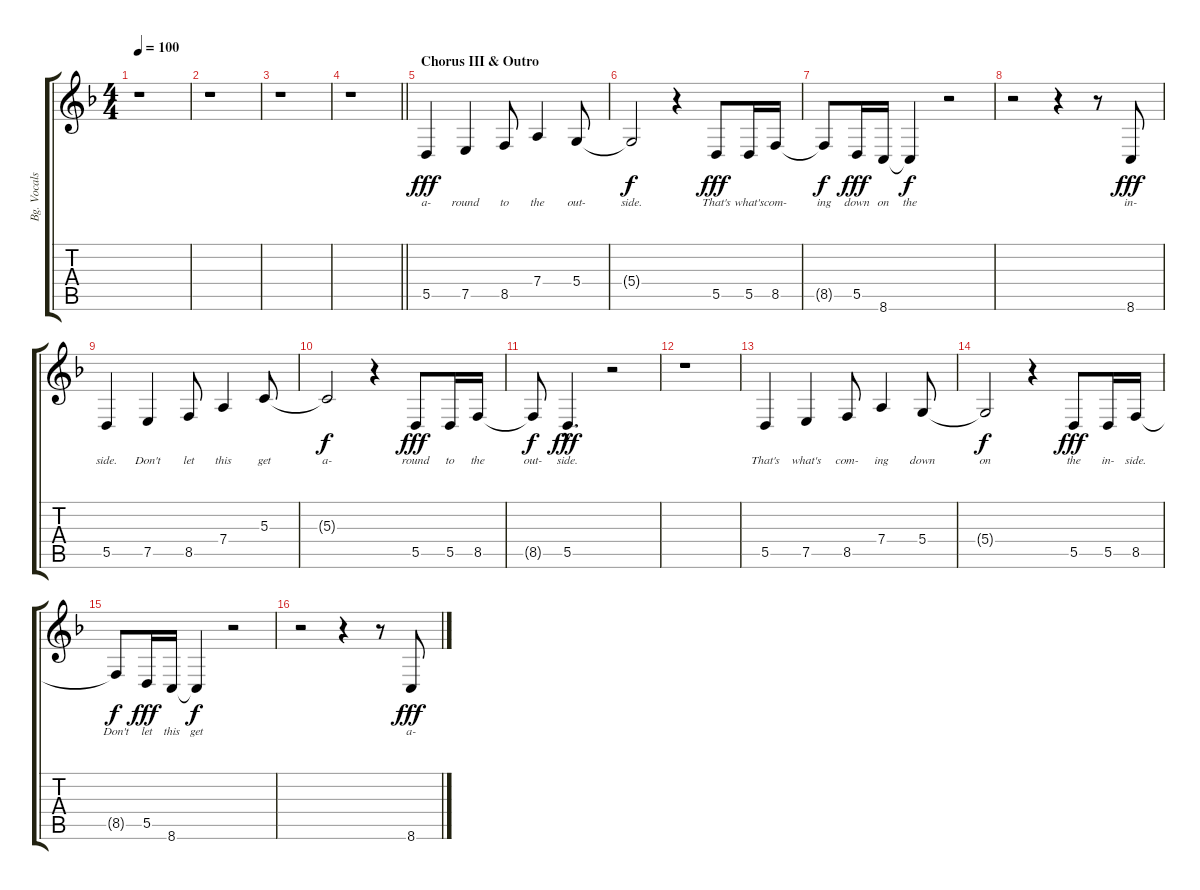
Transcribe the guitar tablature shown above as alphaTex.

\track ("Bg. Vocals" "Bg. Vocals") {instrument lead6voice}
\staff {score tabs}
\tuning (E4 B3 G3 D3 A2 E2) {hide}
\ts (4 4)
\tempo 100
\clef g2
\ks f
r.1{dy f} |
r.1 |
r.1 |
\barLineRight lightlight
r.1 |
\section ("" "Chorus III & Outro")
5.5.4{lyrics (0 "a-") lyrics (1 "") lyrics (2 "") lyrics (3 "") lyrics (4 "") dy fff} 7.5.4{lyrics (0 "round") lyrics (1 "") lyrics (2 "") lyrics (3 "") lyrics (4 "")} 8.5.8{lyrics (0 "to") lyrics (1 "") lyrics (2 "") lyrics (3 "") lyrics (4 "")} 7.4.4{lyrics (0 "the") lyrics (1 "") lyrics (2 "") lyrics (3 "") lyrics (4 "")} 5.4.8{lyrics (0 "out-") lyrics (1 "") lyrics (2 "") lyrics (3 "") lyrics (4 "")} |
5.4{t}.2{lyrics (0 "side.") lyrics (1 "") lyrics (2 "") lyrics (3 "") lyrics (4 "") dy f} r.4 5.5.8{lyrics (0 "That's") lyrics (1 "") lyrics (2 "") lyrics (3 "") lyrics (4 "") dy fff} 5.5.16{lyrics (0 "what's") lyrics (1 "") lyrics (2 "") lyrics (3 "") lyrics (4 "")} 8.5.16{lyrics (0 "com-") lyrics (1 "") lyrics (2 "") lyrics (3 "") lyrics (4 "")} |
8.5{t}.8{lyrics (0 "ing") lyrics (1 "") lyrics (2 "") lyrics (3 "") lyrics (4 "") dy f} 5.5.16{lyrics (0 "down") lyrics (1 "") lyrics (2 "") lyrics (3 "") lyrics (4 "") dy fff} 8.6.16{lyrics (0 "on") lyrics (1 "") lyrics (2 "") lyrics (3 "") lyrics (4 "")} 8.6{t}.4{lyrics (0 "the") lyrics (1 "") lyrics (2 "") lyrics (3 "") lyrics (4 "") dy f} r.2 |
r.2 r.4 r.8 8.6.8{lyrics (0 "in-") lyrics (1 "") lyrics (2 "") lyrics (3 "") lyrics (4 "") dy fff} |
5.5.4{lyrics (0 "side.") lyrics (1 "") lyrics (2 "") lyrics (3 "") lyrics (4 "")} 7.5.4{lyrics (0 "Don't") lyrics (1 "") lyrics (2 "") lyrics (3 "") lyrics (4 "")} 8.5.8{lyrics (0 "let") lyrics (1 "") lyrics (2 "") lyrics (3 "") lyrics (4 "")} 7.4.4{lyrics (0 "this") lyrics (1 "") lyrics (2 "") lyrics (3 "") lyrics (4 "")} 5.3.8{lyrics (0 "get") lyrics (1 "") lyrics (2 "") lyrics (3 "") lyrics (4 "")} |
5.3{t}.2{lyrics (0 "a-") lyrics (1 "") lyrics (2 "") lyrics (3 "") lyrics (4 "") dy f} r.4 5.5.8{lyrics (0 "round") lyrics (1 "") lyrics (2 "") lyrics (3 "") lyrics (4 "") dy fff} 5.5.16{lyrics (0 "to") lyrics (1 "") lyrics (2 "") lyrics (3 "") lyrics (4 "")} 8.5.16{lyrics (0 "the") lyrics (1 "") lyrics (2 "") lyrics (3 "") lyrics (4 "")} |
8.5{t}.8{lyrics (0 "out-") lyrics (1 "") lyrics (2 "") lyrics (3 "") lyrics (4 "") dy f} 5.5{hac}.4{d lyrics (0 "side.") lyrics (1 "") lyrics (2 "") lyrics (3 "") lyrics (4 "") dy fff} r.2 |
r.1 |
5.5.4{lyrics (0 "That's") lyrics (1 "") lyrics (2 "") lyrics (3 "") lyrics (4 "")} 7.5.4{lyrics (0 "what's") lyrics (1 "") lyrics (2 "") lyrics (3 "") lyrics (4 "")} 8.5.8{lyrics (0 "com-") lyrics (1 "") lyrics (2 "") lyrics (3 "") lyrics (4 "")} 7.4.4{lyrics (0 "ing") lyrics (1 "") lyrics (2 "") lyrics (3 "") lyrics (4 "")} 5.4.8{lyrics (0 "down") lyrics (1 "") lyrics (2 "") lyrics (3 "") lyrics (4 "")} |
5.4{t}.2{lyrics (0 "on") lyrics (1 "") lyrics (2 "") lyrics (3 "") lyrics (4 "") dy f} r.4 5.5.8{lyrics (0 "the") lyrics (1 "") lyrics (2 "") lyrics (3 "") lyrics (4 "") dy fff} 5.5.16{lyrics (0 "in-") lyrics (1 "") lyrics (2 "") lyrics (3 "") lyrics (4 "")} 8.5.16{lyrics (0 "side.") lyrics (1 "") lyrics (2 "") lyrics (3 "") lyrics (4 "")} |
8.5{t}.8{lyrics (0 "Don't") lyrics (1 "") lyrics (2 "") lyrics (3 "") lyrics (4 "") dy f} 5.5.16{lyrics (0 "let") lyrics (1 "") lyrics (2 "") lyrics (3 "") lyrics (4 "") dy fff} 8.6.16{lyrics (0 "this") lyrics (1 "") lyrics (2 "") lyrics (3 "") lyrics (4 "")} 8.6{t}.4{lyrics (0 "get") lyrics (1 "") lyrics (2 "") lyrics (3 "") lyrics (4 "") dy f} r.2 |
r.2 r.4 r.8 8.6.8{lyrics (0 "a-") lyrics (1 "") lyrics (2 "") lyrics (3 "") lyrics (4 "") dy fff}
